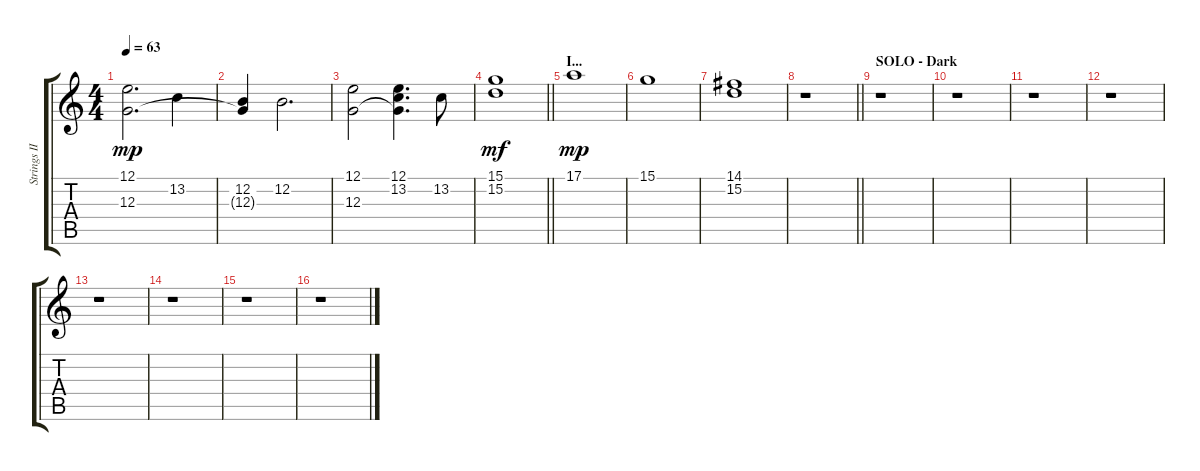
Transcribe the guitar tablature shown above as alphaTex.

\track ("Strings II (NY Orchestra)" "Strings II") {instrument stringensemble1}
\staff {score tabs}
\tuning (E4 B3 G3 D3 A2 E2) {hide}
\ts (4 4)
\tempo 63
\clef g2
\ks c
(12.1 12.3).2{d dy mp} 13.2.4 |
(12.2 12.3{t}).4 12.2.2{d} |
(12.1 12.3).2 (12.1 13.2 12.3{t}).4{d} 13.2.8 |
\barLineRight lightlight
(15.1 15.2).1{dy mf} |
\section ("" "I...")
17.1.1{dy mp} |
15.1.1 |
(14.1 15.2).1 |
\barLineRight lightlight
r.1 |
\section ("" "SOLO - Dark")
r.1 |
r.1 |
r.1 |
r.1 |
r.1 |
r.1 |
r.1 |
r.1
